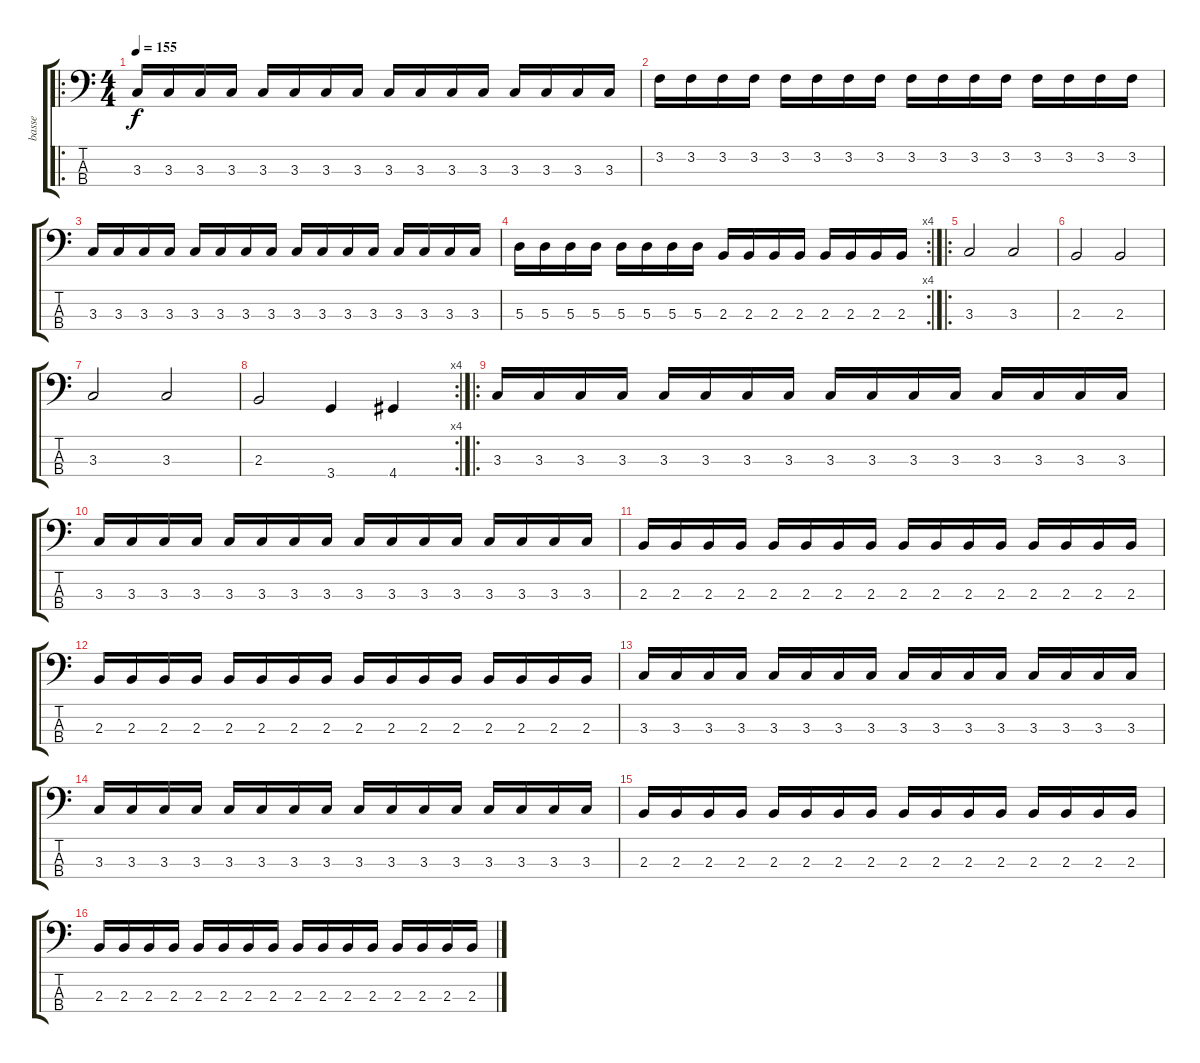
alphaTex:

\track ("basse" "basse") {instrument electricbasspick}
\staff {score tabs}
\tuning (G2 D2 A1 E1) {hide}
\ro
\ts (4 4)
\tempo 155
\clef f4
\ks c
3.3.16{dy f} 3.3.16 3.3.16 3.3.16 3.3.16 3.3.16 3.3.16 3.3.16 3.3.16 3.3.16 3.3.16 3.3.16 3.3.16 3.3.16 3.3.16 3.3.16 |
3.2.16 3.2.16 3.2.16 3.2.16 3.2.16 3.2.16 3.2.16 3.2.16 3.2.16 3.2.16 3.2.16 3.2.16 3.2.16 3.2.16 3.2.16 3.2.16 |
3.3.16 3.3.16 3.3.16 3.3.16 3.3.16 3.3.16 3.3.16 3.3.16 3.3.16 3.3.16 3.3.16 3.3.16 3.3.16 3.3.16 3.3.16 3.3.16 |
\rc 4
5.3.16 5.3.16 5.3.16 5.3.16 5.3.16 5.3.16 5.3.16 5.3.16 2.3.16 2.3.16 2.3.16 2.3.16 2.3.16 2.3.16 2.3.16 2.3.16 |
\ro
3.3.2 3.3.2 |
2.3.2 2.3.2 |
3.3.2 3.3.2 |
\rc 4
2.3.2 3.4.4 4.4.4 |
\ro
3.3.16 3.3.16 3.3.16 3.3.16 3.3.16 3.3.16 3.3.16 3.3.16 3.3.16 3.3.16 3.3.16 3.3.16 3.3.16 3.3.16 3.3.16 3.3.16 |
3.3.16 3.3.16 3.3.16 3.3.16 3.3.16 3.3.16 3.3.16 3.3.16 3.3.16 3.3.16 3.3.16 3.3.16 3.3.16 3.3.16 3.3.16 3.3.16 |
2.3.16 2.3.16 2.3.16 2.3.16 2.3.16 2.3.16 2.3.16 2.3.16 2.3.16 2.3.16 2.3.16 2.3.16 2.3.16 2.3.16 2.3.16 2.3.16 |
2.3.16 2.3.16 2.3.16 2.3.16 2.3.16 2.3.16 2.3.16 2.3.16 2.3.16 2.3.16 2.3.16 2.3.16 2.3.16 2.3.16 2.3.16 2.3.16 |
3.3.16 3.3.16 3.3.16 3.3.16 3.3.16 3.3.16 3.3.16 3.3.16 3.3.16 3.3.16 3.3.16 3.3.16 3.3.16 3.3.16 3.3.16 3.3.16 |
3.3.16 3.3.16 3.3.16 3.3.16 3.3.16 3.3.16 3.3.16 3.3.16 3.3.16 3.3.16 3.3.16 3.3.16 3.3.16 3.3.16 3.3.16 3.3.16 |
2.3.16 2.3.16 2.3.16 2.3.16 2.3.16 2.3.16 2.3.16 2.3.16 2.3.16 2.3.16 2.3.16 2.3.16 2.3.16 2.3.16 2.3.16 2.3.16 |
2.3.16 2.3.16 2.3.16 2.3.16 2.3.16 2.3.16 2.3.16 2.3.16 2.3.16 2.3.16 2.3.16 2.3.16 2.3.16 2.3.16 2.3.16 2.3.16
